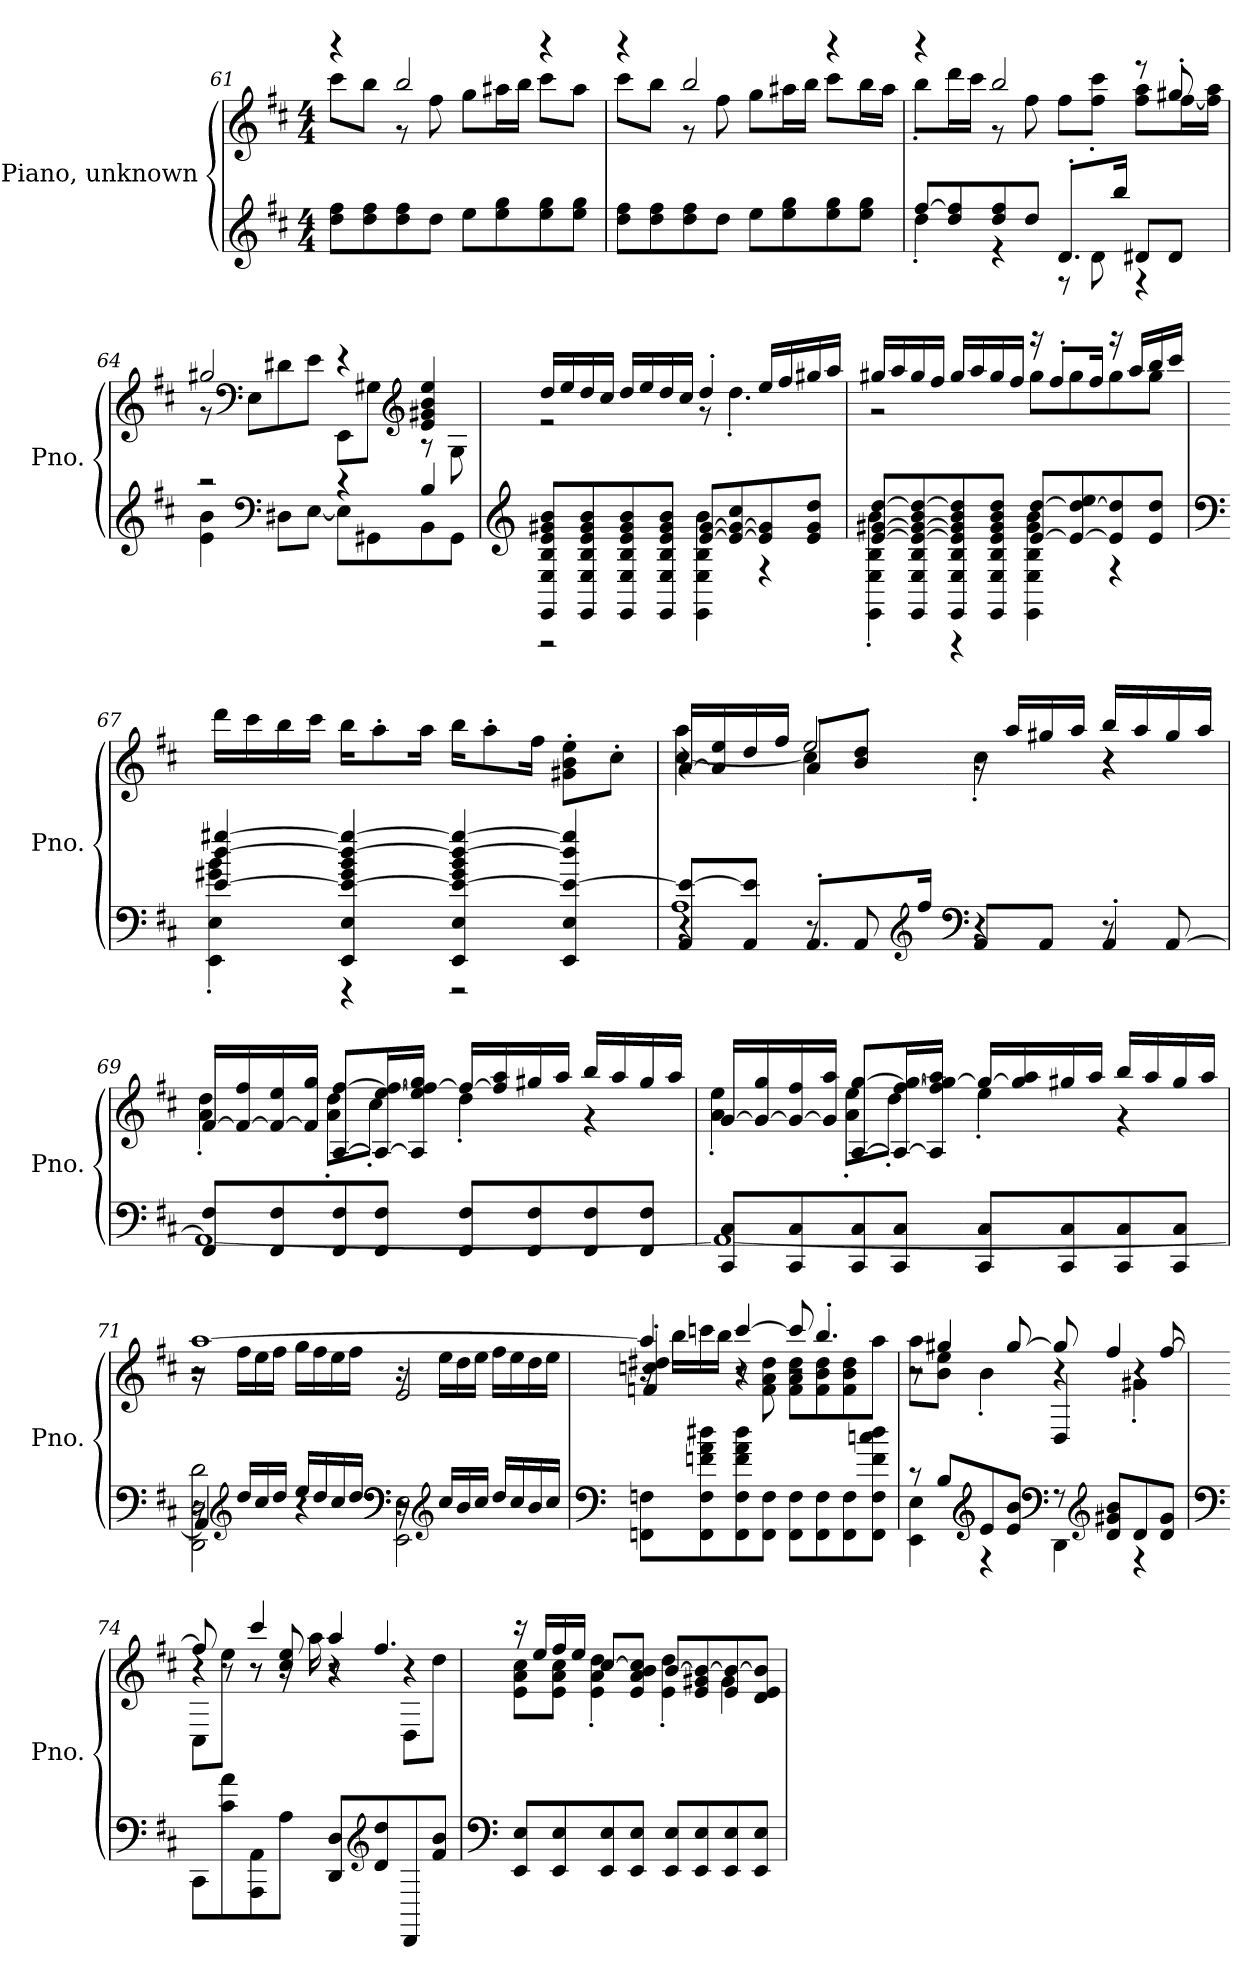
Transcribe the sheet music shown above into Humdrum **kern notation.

**kern	**kern
*part1	*part1
*staff2	*staff1
*I"Piano, unknown	*
*I'Pno.	*
!!LO:LB:g=z
*clefG2	*clefG2
*k[f#c#]	*k[f#c#]
*M4/4	*M4/4
=61	=61
*	*^
8dd\ 8ff#\L	4r	8ccc#\L
8dd\ 8ff#\	.	8bb\J
8dd\ 8ff#\	2bb/	8r
8dd\J	.	8ff#\
8ee\L	.	8gg\L
8ee\ 8gg\	.	16aa#X\L
.	.	16bb\JJ
8ee\ 8gg\	4r	8ccc#\L
8ee\ 8gg\J	.	8aa#\J
=62	=62	=62
8dd\ 8ff#\L	4r	8ccc#\L
8dd\ 8ff#\	.	8bb\J
8dd\ 8ff#\	2bb/	8r
8dd\J	.	8ff#\
8ee\L	.	8gg\L
8ee\ 8gg\	.	16aa#X\L
.	.	16bb\JJ
8ee\ 8gg\	4r	8ccc#\L
8ee\ 8gg\J	.	16bb\L
.	.	16aa#\JJ
=63	=63	=63
*^	*	*
[8ff#/L	4dd'\	4r	8bb'\L
8dd/ 8ff#/]	.	.	16ddd\L
.	.	.	16ccc#\JJ
8dd/ 8ff#/	4r	2bb/	8r
8dd/J	.	.	8ff#\
8.d'/L	8r	.	8ff#\L
.	8d\	.	8ff#\' 8ccc#\'J
16bb/Jk	.	.	.
8d#X/L	4r	8r	8ff#\ 8aa\L
8d#/J	.	8gg#X'/	[16ff#\L
.	.	.	16ff#\] 16aa\JJ
!!LO:PB:g=z	!!
=64	=64	=64	=64
2r	4e\ 4b\	2gg#X/	8r
*	*	*clefF4	*
.	.	.	8E\L
*clefF4	*	*	*
.	8D#X\L	.	8d#X\
.	[8E\J	.	8e\J
4r	8E\L]	4r	8EE\L
.	8GG#X\	.	8G#X\J
*	*	*clefG2	*
4B/	8BB\	4e/ 4g#X/ 4b/ 4ee/	8r
.	8GG#\J	.	8G#\
=65	=65	=65	=65
*clefG2	*	*	*
8EE/ 8E/ 8B/ 8e/ 8g#X/ 8b/L	2r	16dd/LL	2r
.	.	16ee/	.
8EE/ 8E/ 8B/ 8e/ 8g#/ 8b/	.	16dd/	.
.	.	16cc#/JJ	.
8EE/ 8E/ 8B/ 8e/ 8g#/ 8b/	.	16dd/LL	.
.	.	16ee/	.
8EE/ 8E/ 8B/ 8e/ 8g#/ 8b/J	.	16dd/	.
.	.	16cc#/JJ	.
[8e/ [8g#/L	4EE\ 4E\ 4B\ 4b\	4dd'/	8r
8e/_ 8g#/_ 8cc#/	.	.	4.dd'\
8e/] 8g#/]	4r	16ee/LL	.
.	.	16ff#/	.
8e/ 8g#/ 8dd/J	.	16gg#X/	.
.	.	16aa/JJ	.
!!LO:LB:g=z	!!
=66	=66	=66	=66
[8e/ [8g#X/ [8dd/L	4EE\' 4E\' 4B\' 4b\'	16gg#X/LL	2r
.	.	16aa/	.
8EE/ 8E/ 8B/ 8e/_ 8g#/_ 8b/ 8dd/_	.	16gg#/	.
.	.	16ff#/JJ	.
8EE/ 8E/ 8B/ 8e/] 8g#/] 8b/ 8dd/]	4r	16gg#/LL	.
.	.	16aa/	.
8EE/ 8E/ 8B/ 8e/ 8g#/ 8b/ 8dd/J	.	16gg#/	.
.	.	16ff#/JJ	.
[8e/ [8dd/L	4EE\ 4E\ 4B\ 4g#\ 4b\	16r	8gg#\L
.	.	8ff#'/L	.
8e/_ 8dd/_ 8ee/	.	.	8gg#\
.	.	16ff#/Jk	.
8e/] 8dd/]	4r	16r	8gg#\
.	.	16aa/LL	.
8e/ 8dd/J	.	16bb/	8gg#\J
.	.	16ccc#/JJ	.
*	*	*v	*v
=67	=67	=67
*clefF4	*	*
[4e/ [4dd/ [4gg#X/	4EE\' 4E\' 4g#X\' 4b\'	16ddd\LL
.	.	16ccc#\
.	.	16bb\
.	.	16ccc#\JJ
4EE/ 4E/ 4e/_ 4g#/ 4b/ 4dd/_ 4gg#/_	4r	16bb\KL
.	.	8aa'\
.	.	16aa\Jk
4EE/ 4E/ 4e/_ 4g#/ 4b/ 4dd/_ 4gg#/_	2r	16bb\KL
.	.	8aa'\
.	.	16ff#\Jk
4EE/ 4E/ 4e/_ 4dd/] 4gg#/]	.	8g#X\' 8b\' 8ee\'L
.	.	8cc#'\J
!!LO:LB:g=z
=68	=68	=68
*	*^	*^
*	*	*	*	*^
8AA/ 8e/_L	1A	4r	[16a/LL	[4cc#\ 4aa\	4r
.	.	.	16a/] 16ee/	.	.
8AA/ 8e/]J	.	.	16dd/	.	.
.	.	.	16ff#/JJ	.	.
8.AA'/L	.	8r	8a'/L	4cc#\]	2ee/
.	.	8AA/	8b/' 8dd/'J	.	.
*clefG2	*	*	*	*	*
16ff#/Jk	.	.	.	.	.
*clefF4	*	*	*	*	*
8AA/L	.	4r	16r	4cc#'\	.
.	.	.	16aa/LL	.	.
8AA/J	.	.	16gg#X/	.	.
.	.	.	16aa/JJ	.	.
4AA'/	.	8r	16bb/LL	4r	4r
.	.	.	16aa/	.	.
.	.	[8AA/	16gg#/	.	.
.	.	.	16aa/JJ	.	.
*	*v	*v	*	*	*
*	*	*	*v	*v
!!LO:LB:g=z
=69	=69	=69	=69
8FF#/ 8F#/L	1AA_	[16f#/LL	4a\' 4dd\'
.	.	16f#/_ 16ff#/	.
8FF#/ 8F#/	.	16f#/_ 16ee/	.
.	.	16f#/] 16gg/JJ	.
8FF#/ 8F#/	.	[8A/ [8ff#/L	8a\' 8dd\'L
8FF#/ 8F#/J	.	16A/_ [16ee/ 16ff#/_L	8cc#'\J
.	.	16A/] 16ee/] 16ff#/_ 16gg/JJ	.
8FF#/ 8F#/L	.	16ff#/LL_	4dd'\
.	.	16ff#/] 16aa/	.
8FF#/ 8F#/	.	16gg#X/	.
.	.	16aa/JJ	.
8FF#/ 8F#/	.	16bb/LL	4r
.	.	16aa/	.
8FF#/ 8F#/J	.	16gg#/	.
.	.	16aa/JJ	.
!!LO:LB:g=z	!!
=70	=70	=70	=70
8CC#/ 8C#/L	1AA_	[16g/LL	4a\' 4ee\'
.	.	16g/_ 16gg/	.
8CC#/ 8C#/	.	16g/_ 16ff#/	.
.	.	16g/] 16aa/JJ	.
8CC#/ 8C#/	.	[8A/ [8gg/L	8a\' 8ee\'L
8CC#/ 8C#/J	.	16A/_ [16ff#/ 16gg/_L	8dd'\J
.	.	16A/] 16ff#/] 16gg/_ 16aa/JJ	.
8CC#/ 8C#/L	.	16gg/LL_	4ee'\
.	.	16gg/] 16aa/	.
8CC#/ 8C#/	.	16gg#X/	.
.	.	16aa/JJ	.
8CC#/ 8C#/	.	16bb/LL	4r
.	.	16aa/	.
8CC#/ 8C#/J	.	16gg#/	.
.	.	16aa/JJ	.
!!LO:LB:g=z
=71	=71	=71	=71
*	*^	*	*^
16r	2DD\ 2D\ 2d\	4AA/]	[1aa	16r	2r
*clefG2	*	*	*	*	*
16dd/LL	.	.	.	16ff#\LL	.
16cc#/	.	.	.	16ee\	.
16dd/JJ	.	.	.	16ff#\JJ	.
16ee/LL	.	4r	.	16gg\LL	.
16dd/	.	.	.	16ff#\	.
16cc#/	.	.	.	16ee\	.
16dd/JJ	.	.	.	16ff#\JJ	.
*clefF4	*	*	*	*	*
16r	2EE\ 2E\	2r	.	16r	2e/
*clefG2	*	*	*	*	*
16cc#/LL	.	.	.	16ee\LL	.
16b/	.	.	.	16dd\	.
16cc#/JJ	.	.	.	16ee\JJ	.
16dd/LL	.	.	.	16ff#\LL	.
16cc#/	.	.	.	16ee\	.
16b/	.	.	.	16dd\	.
16cc#/JJ	.	.	.	16ee\JJ	.
*v	*v	*v	*	*	*
=72	=72	=72	=72
*clefF4	*	*	*
8FFn\ 8Fn\L	4aa/]	16r	4fn/' 4ccn/' 4dd#X/'
.	.	16bb\LL	.
8FF\ 8F\ 8fn\ 8a\ 8dd#X\	.	16cccn\	.
.	.	16bb\JJ	.
8FF\ 8F\ 8f\ 8a\ 8dd#\	[4ccc/	8r	4r
8FF\ 8F\J	.	8f\ 8a\ 8dd#\	.
8FF\ 8F\L	8ccc/]	8f\ 8a\ 8dd#\L	2r
8FF\ 8F\	4.bb'/	8f\ 8b\ 8dd#\	.
8FF\ 8F\	.	8f\ 8b\ 8dd#\	.
8FF\ 8F\ 8f\ 8ccn\ 8dd#\J	.	8aa\J	.
!!LO:PB:g=z	!!	!!
=73	=73	=73	=73
*^	*	*	*
8r	4EE\ 4E\	8r	8aa\L	2r
8B/L	.	4gg#X/	8b\ 8ee\J	.
*clefG2	*	*	*	*
8e/	4r	.	4b'\	.
8e/ 8b/J	.	[8gg#/	.	.
*clefF4	*	*	*	*
8r	4DD\	8gg#/]	4r	4D/
*clefG2	*	*	*	*
8d/ 8g#X/ 8b/L	.	4ff#/	.	.
8d/	4r	.	4g#X'\	4r
8d/ 8g#/J	.	[8ff#/	.	.
*v	*v	*	*	*
=74	=74	=74	=74
*clefF4	*	*	*
8CC#\L	8ff#/]	8C#\L	4r
8c#\ 8a\	8r	8ee\J	.
8AAA\ 8AA\	4ccc#/	8r	8r
8A\J	.	16r	8cc#/ 8ee/
.	.	16aa\	.
8DD/ 8D/L	4aa/	4r	8r
*clefG2	*	*	*
8d/ 8dd/	.	.	4.ff#/
8DD/	4r	8D\L	.
8f#/ 8b/J	.	8dd\J	.
*	*v	*v	*v
!!LO:LB:g=z
=75	=75
*clefF4	*
*	*^
8EE/ 8E/L	16r	8e\ 8a\ 8cc#\L
.	16ee/LL	.
8EE/ 8E/	16ff#/	8e\ 8a\ 8cc#\J
.	16ee/JJ	.
8EE/ 8E/	[8cc#/L	4e\' 4a\' 4dd\'
8EE/ 8E/J	8e/ 8a/ 8b/ 8cc#/]J	.
8EE/ 8E/L	[8b/L	4e\' 4dd\'
8EE/ 8E/	8e/ 8g#X/ 8b/_	.
8EE/ 8E/	8e/ 8b/_	4g#\
8EE/ 8E/J	8d/ 8e/ 8b/]J	.
*	*v	*v
=	=
*-	*-
